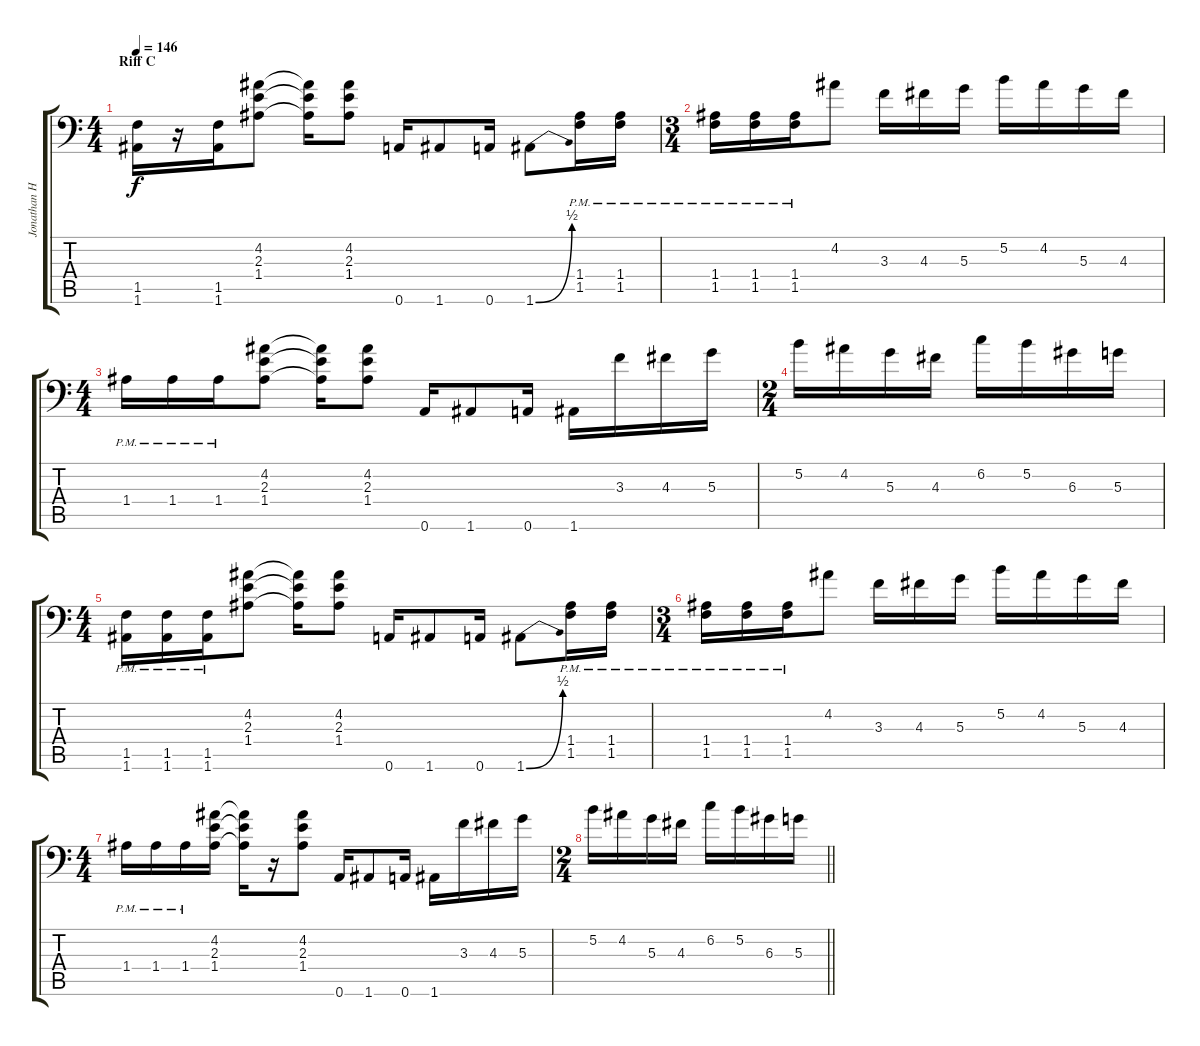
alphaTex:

\track ("Jonathan Heuer" "Jonathan H") {instrument overdrivenguitar}
\staff {score tabs}
\tuning (B3 Gb3 D3 A2 E2 A1) {hide}
\ts (4 4)
\section ("" "Riff C")
\tempo 146
\clef f4
\ks c
(1.5 1.6).16{dy f} r.16 (1.5 1.6).16 (4.2 2.3 1.4).8 (4.2{t} 2.3{t} 1.4{t}).16 (4.2 2.3 1.4).8 0.6.16 1.6.8 0.6.16 1.6{be (bend 0 0 60 2)}.8 (1.4{pm} 1.5{pm}).16 (1.4{pm} 1.5{pm}).16 |
\ts (3 4)
(1.4{pm} 1.5{pm}).16 (1.4{pm} 1.5{pm}).16 (1.4{pm} 1.5{pm}).16 4.2.8 3.3.16 4.3.16 5.3.16 5.2.16 4.2.16 5.3.16 4.3.16 |
\ts (4 4)
1.4{pm}.16 1.4{pm}.16 1.4{pm}.16 (4.2 2.3 1.4).8 (4.2{t} 2.3{t} 1.4{t}).16 (4.2 2.3 1.4).8 0.6.16 1.6.8 0.6.16 1.6.16 3.3.16 4.3.16 5.3.16 |
\ts (2 4)
5.2.16 4.2.16 5.3.16 4.3.16 6.2.16 5.2.16 6.3.16 5.3.16 |
\ts (4 4)
(1.5{pm} 1.6{pm}).16 (1.5{pm} 1.6{pm}).16 (1.5{pm} 1.6{pm}).16 (4.2 2.3 1.4).8 (4.2{t} 2.3{t} 1.4{t}).16 (4.2 2.3 1.4).8 0.6.16 1.6.8 0.6.16 1.6{be (bend 0 0 60 2)}.8 (1.4{pm} 1.5{pm}).16 (1.4{pm} 1.5{pm}).16 |
\ts (3 4)
(1.4{pm} 1.5{pm}).16 (1.4{pm} 1.5{pm}).16 (1.4{pm} 1.5{pm}).16 4.2.8 3.3.16 4.3.16 5.3.16 5.2.16 4.2.16 5.3.16 4.3.16 |
\ts (4 4)
1.4{pm}.16 1.4{pm}.16 1.4{pm}.16 (4.2 2.3 1.4).16 (4.2{t} 2.3{t} 1.4{t}).16 r.16 (4.2 2.3 1.4).8 0.6.16 1.6.8 0.6.16 1.6.16 3.3.16 4.3.16 5.3.16 |
\ts (2 4)
\barLineRight lightlight
5.2.16 4.2.16 5.3.16 4.3.16 6.2.16 5.2.16 6.3.16 5.3.16
